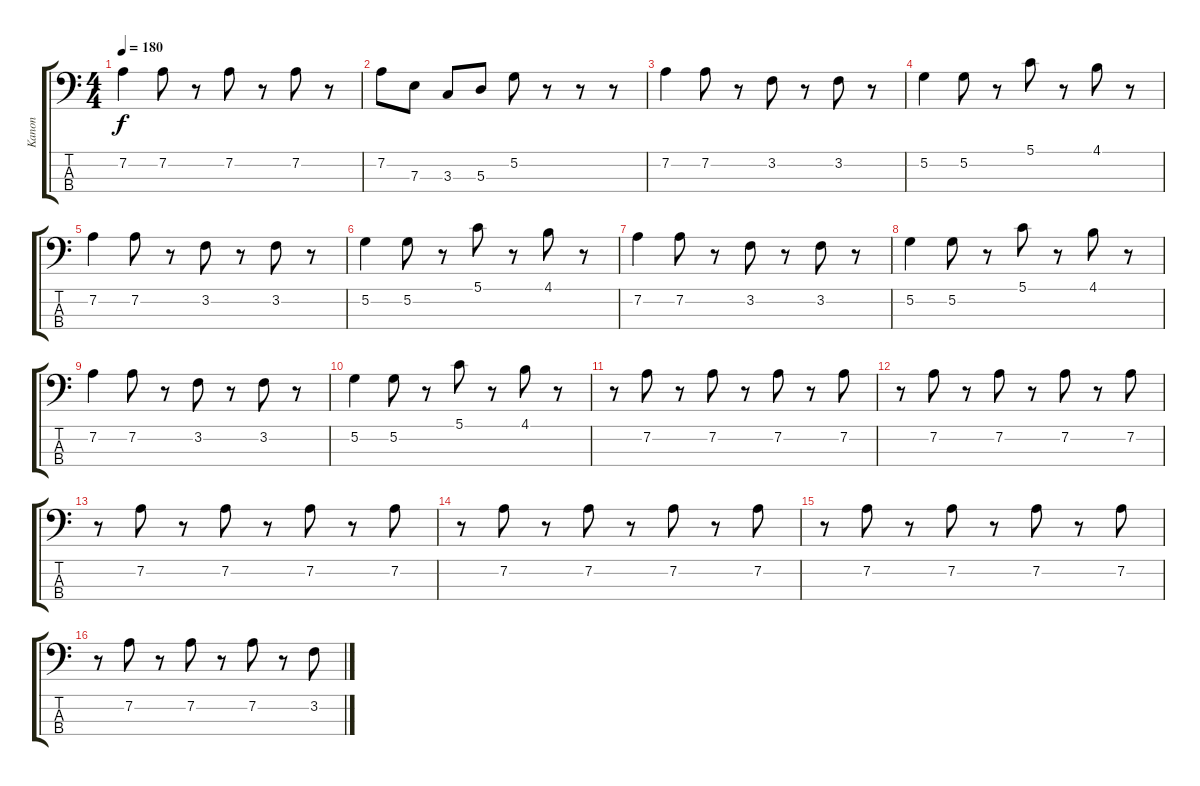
\track ("Kanon" "Kanon") {instrument electricbasspick}
\staff {score tabs}
\tuning (G2 D2 A1 E1) {hide}
\ts (4 4)
\tempo 180
\clef f4
\ks c
7.2.4{dy f} 7.2.8 r.8 7.2.8 r.8 7.2.8 r.8 |
7.2.8 7.3.8 3.3.8 5.3.8 5.2.8 r.8 r.8 r.8 |
7.2.4 7.2.8 r.8 3.2.8 r.8 3.2.8 r.8 |
5.2.4 5.2.8 r.8 5.1.8 r.8 4.1.8 r.8 |
7.2.4 7.2.8 r.8 3.2.8 r.8 3.2.8 r.8 |
5.2.4 5.2.8 r.8 5.1.8 r.8 4.1.8 r.8 |
7.2.4 7.2.8 r.8 3.2.8 r.8 3.2.8 r.8 |
5.2.4 5.2.8 r.8 5.1.8 r.8 4.1.8 r.8 |
7.2.4 7.2.8 r.8 3.2.8 r.8 3.2.8 r.8 |
5.2.4 5.2.8 r.8 5.1.8 r.8 4.1.8 r.8 |
r.8 7.2.8 r.8 7.2.8 r.8 7.2.8 r.8 7.2.8 |
r.8 7.2.8 r.8 7.2.8 r.8 7.2.8 r.8 7.2.8 |
r.8 7.2.8 r.8 7.2.8 r.8 7.2.8 r.8 7.2.8 |
r.8 7.2.8 r.8 7.2.8 r.8 7.2.8 r.8 7.2.8 |
r.8 7.2.8 r.8 7.2.8 r.8 7.2.8 r.8 7.2.8 |
r.8 7.2.8 r.8 7.2.8 r.8 7.2.8 r.8 3.2.8
